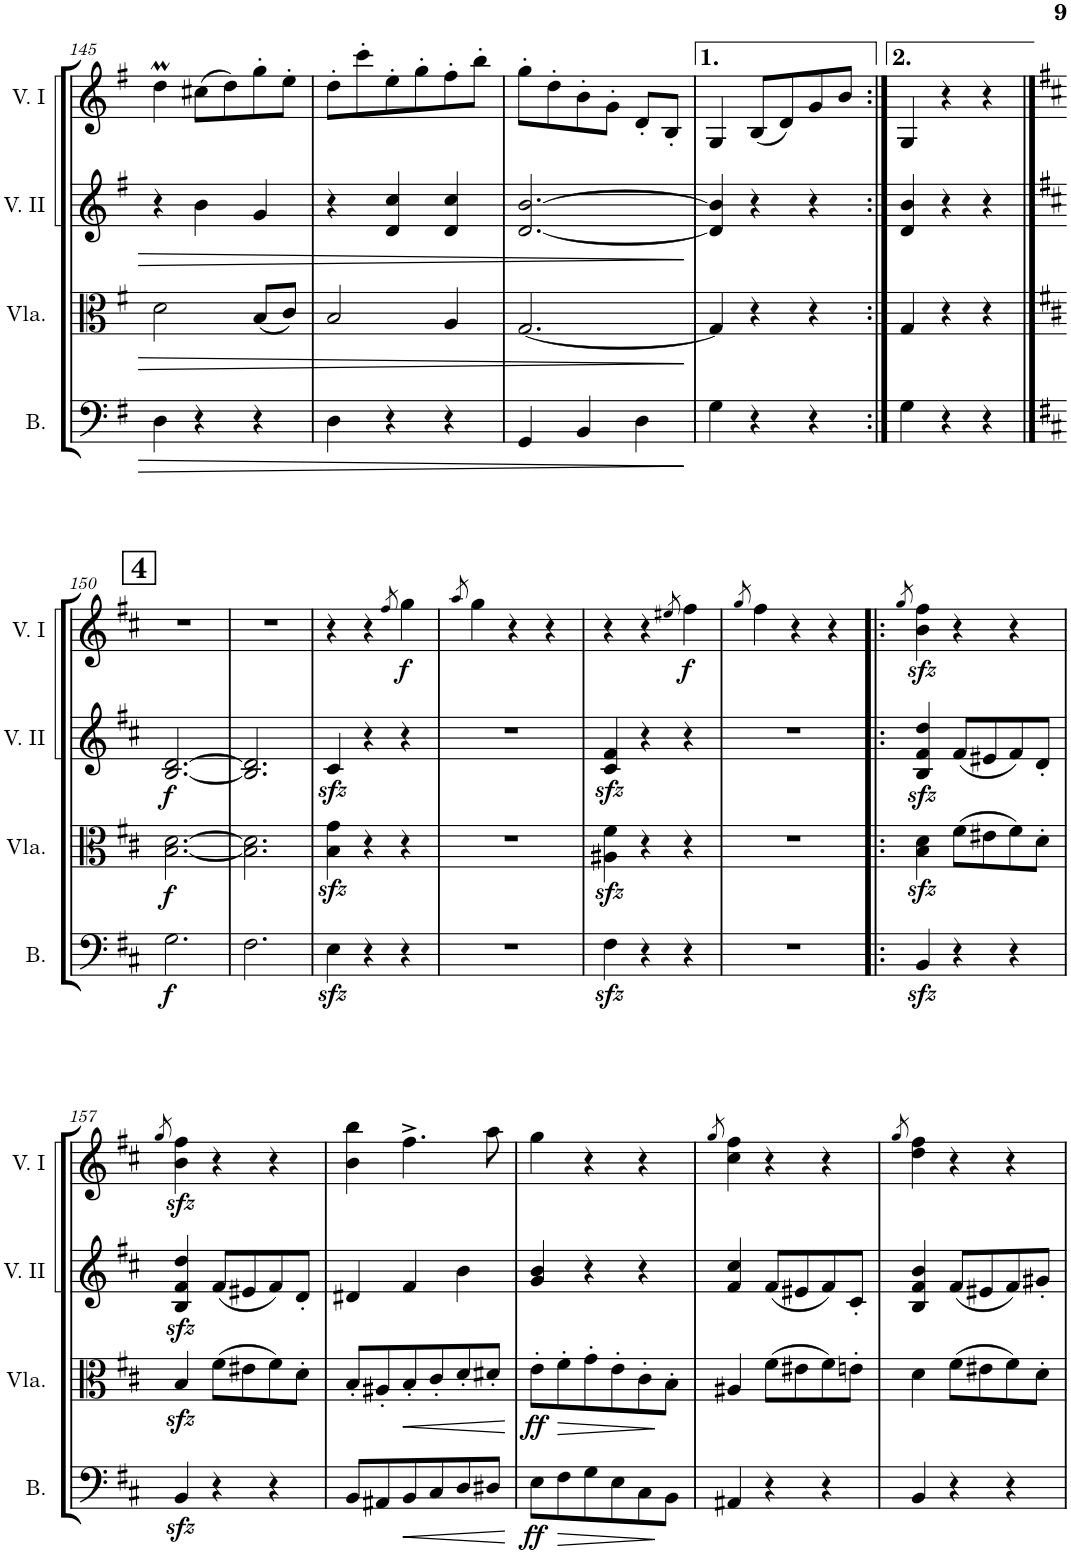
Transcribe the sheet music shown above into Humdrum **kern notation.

**kern	**dynam	**kern	**dynam	**kern	**dynam	**kern	**dynam
*part4	*part4	*part3	*part3	*part2	*part2	*part1	*part1
*staff4	*staff4	*staff3	*staff3	*staff2	*staff2	*staff1	*staff1
*I"Bassi	*	*I"Viola	*	*I"Violino II.	*	*I"Violino I	*
*I'B.	*	*I'Vla.	*	*I'V. II	*	*I'V. I	*
!!LO:PB:g=z
*clefF4	*	*clefC3	*	*clefG2	*	*clefG2	*
*k[f#]	*	*k[f#]	*	*k[f#]	*	*k[f#]	*
*M3/4	*	*M3/4	*	*M3/4	*	*M3/4	*
=145	=145	=145	=145	=145	=145	=145	=145
4D\	.	2d\	.	4r	.	4ddM\	.
4r	.	.	.	4b\	.	(8cc#X\L	.
.	.	.	.	.	.	8dd\)	.
4r	.	(8B/L	.	4g/	.	8gg'\	.
.	.	8c/J)	.	.	.	8ee'\J	.
=146	=146	=146	=146	=146	=146	=146	=146
4D\	.	2B/	.	4r	.	8dd'\L	.
.	.	.	.	.	.	8ccc'\	.
4r	.	.	.	4d/ 4cc/	.	8ee'\	.
.	.	.	.	.	.	8gg'\	.
4r	.	4A/	.	4d/ 4cc/	.	8ff#'\	.
.	.	.	.	.	.	8bb'\J	.
=147	=147	=147	=147	=147	=147	=147	=147
4GG/	.	[2.G/	.	[2.d/ [2.b/	.	8gg'\L	.
.	.	.	.	.	.	8dd'\	.
4BB/	.	.	.	.	.	8b'\	.
.	.	.	.	.	.	8g'\J	.
4D\	.	.	.	.	.	8d'/L	.
.	.	.	.	.	.	8B'/J	.
=148	=148	=148	=148	=148	=148	=148	=148
4G\	.	4G/]	.	4d/] 4b/]	.	4G/	.
4r	.	4r	.	4r	.	(8B/L	.
.	.	.	.	.	.	8d/)	.
4r	.	4r	.	4r	.	8g/	.
.	.	.	.	.	.	8b/J	.
=149:|!	=149:|!	=149:|!	=149:|!	=149:|!	=149:|!	=149:|!	=149:|!
4G\	.	4G/	.	4d/ 4b/	.	4G/	.
4r	.	4r	.	4r	.	4r	.
4r	.	4r	.	4r	.	4r	.
!!LO:LB:g=z
!!LO:REH:place=s1:a:B:cj:fs=14:t=4
==150	==150	==150	==150	==150	==150	==150	==150
*k[f#c#]	*	*k[f#c#]	*	*k[f#c#]	*	*k[f#c#]	*
!	!LO:DY:b	!	!LO:DY:b	!	!LO:DY:b	!	!
2.G\	f	[2.B\ [2.d\	f	[2.B/ [2.d/	f	2.r	.
=151	=151	=151	=151	=151	=151	=151	=151
2.F#\	.	2.B\] 2.d\]	.	2.B/] 2.d/]	.	2.r	.
=152	=152	=152	=152	=152	=152	=152	=152
4Ezz<\	.	4B\zz< 4g\zz<	.	4c#zz</	.	4r	.
4r	.	4r	.	4r	.	4r	.
.	.	.	.	.	.	8qff#/	.
!	!	!	!	!	!	!	!LO:DY:b
4r	.	4r	.	4r	.	4gg\	f
=153	=153	=153	=153	=153	=153	=153	=153
.	.	.	.	.	.	8qaa/	.
2.r	.	2.r	.	2.r	.	4gg\	.
.	.	.	.	.	.	4r	.
.	.	.	.	.	.	4r	.
=154	=154	=154	=154	=154	=154	=154	=154
4F#zz<\	.	4A#X\zz< 4f#\zz<	.	4c#/zz< 4f#/zz<	.	4r	.
4r	.	4r	.	4r	.	4r	.
.	.	.	.	.	.	8qee#X/	.
!	!	!	!	!	!	!	!LO:DY:b
4r	.	4r	.	4r	.	4ff#\	f
=155	=155	=155	=155	=155	=155	=155	=155
.	.	.	.	.	.	8qgg/	.
2.r	.	2.r	.	2.r	.	4ff#\	.
.	.	.	.	.	.	4r	.
.	.	.	.	.	.	4r	.
=156!|:	=156!|:	=156!|:	=156!|:	=156!|:	=156!|:	=156!|:	=156!|:
.	.	.	.	.	.	8qgg/	.
4BBzz</	.	4B\zz< 4d\zz<	.	4B/zz< 4f#/zz< 4dd/zz<	.	4b\zz< 4ff#\zz<	.
4r	.	(8f#\L	.	(8f#/L	.	4r	.
.	.	8e#X\	.	8e#X/	.	.	.
4r	.	8f#\)	.	8f#/)	.	4r	.
.	.	8d'\J	.	8d'/J	.	.	.
!!LO:LB:g=z
=157	=157	=157	=157	=157	=157	=157	=157
.	.	.	.	.	.	8qgg/	.
4BBzz</	.	4Bzz</	.	4B/zz< 4f#/zz< 4dd/zz<	.	4b\zz< 4ff#\zz<	.
4r	.	(8f#\L	.	(8f#/L	.	4r	.
.	.	8e#X\	.	8e#X/	.	.	.
4r	.	8f#\)	.	8f#/)	.	4r	.
.	.	8d'\J	.	8d'/J	.	.	.
=158	=158	=158	=158	=158	=158	=158	=158
8BB/L	.	8B'/L	.	4d#X/	.	4b\ 4bb\	.
8AA#X/	.	8A#X'/	.	.	.	.	.
!	!LO:HP:b	!	!LO:HP:b	!	!	!	!
8BB/	<	8B'/	<	4f#/	.	4.ff#^\	.
8C#/	.	8c#'/	.	.	.	.	.
8D/	.	8d'/	.	4b\	.	.	.
8D#X/J	.	8d#X'/J	.	.	.	8aa\	.
.	[	.	[	.	.	.	.
=159	=159	=159	=159	=159	=159	=159	=159
!	!LO:DY:b	!	!LO:DY:b	!	!	!	!
8E\L	ff	8e'\L	ff	4g/ 4b/	.	4gg\	.
!	!LO:HP:b	!	!LO:HP:b	!	!	!	!
8F#\	>	8f#'\	>	.	.	.	.
8G\	.	8g'\	.	4r	.	4r	.
8E\	.	8e'\	.	.	.	.	.
8C#\	.	8c#'\	.	4r	.	4r	.
8BB\J	]	8B'\J	]	.	.	.	.
=160	=160	=160	=160	=160	=160	=160	=160
.	.	.	.	.	.	8qgg/	.
4AA#X/	.	4A#X/	.	4f#/ 4cc#/	.	4cc#\ 4ff#\	.
4r	.	(8f#\L	.	(8f#/L	.	4r	.
.	.	8e#X\	.	8e#X/	.	.	.
4r	.	8f#\)	.	8f#/)	.	4r	.
.	.	8en'\J	.	8c#'/J	.	.	.
=161	=161	=161	=161	=161	=161	=161	=161
.	.	.	.	.	.	8qgg/	.
4BB/	.	4d\	.	4B/ 4f#/ 4b/	.	4dd\ 4ff#\	.
4r	.	(8f#\L	.	(8f#/L	.	4r	.
.	.	8e#X\	.	8e#X/	.	.	.
4r	.	8f#\)	.	8f#/)	.	4r	.
.	.	8d'\J	.	8g#X'/J	.	.	.
=	=	=	=	=	=	=	=
*-	*-	*-	*-	*-	*-	*-	*-
